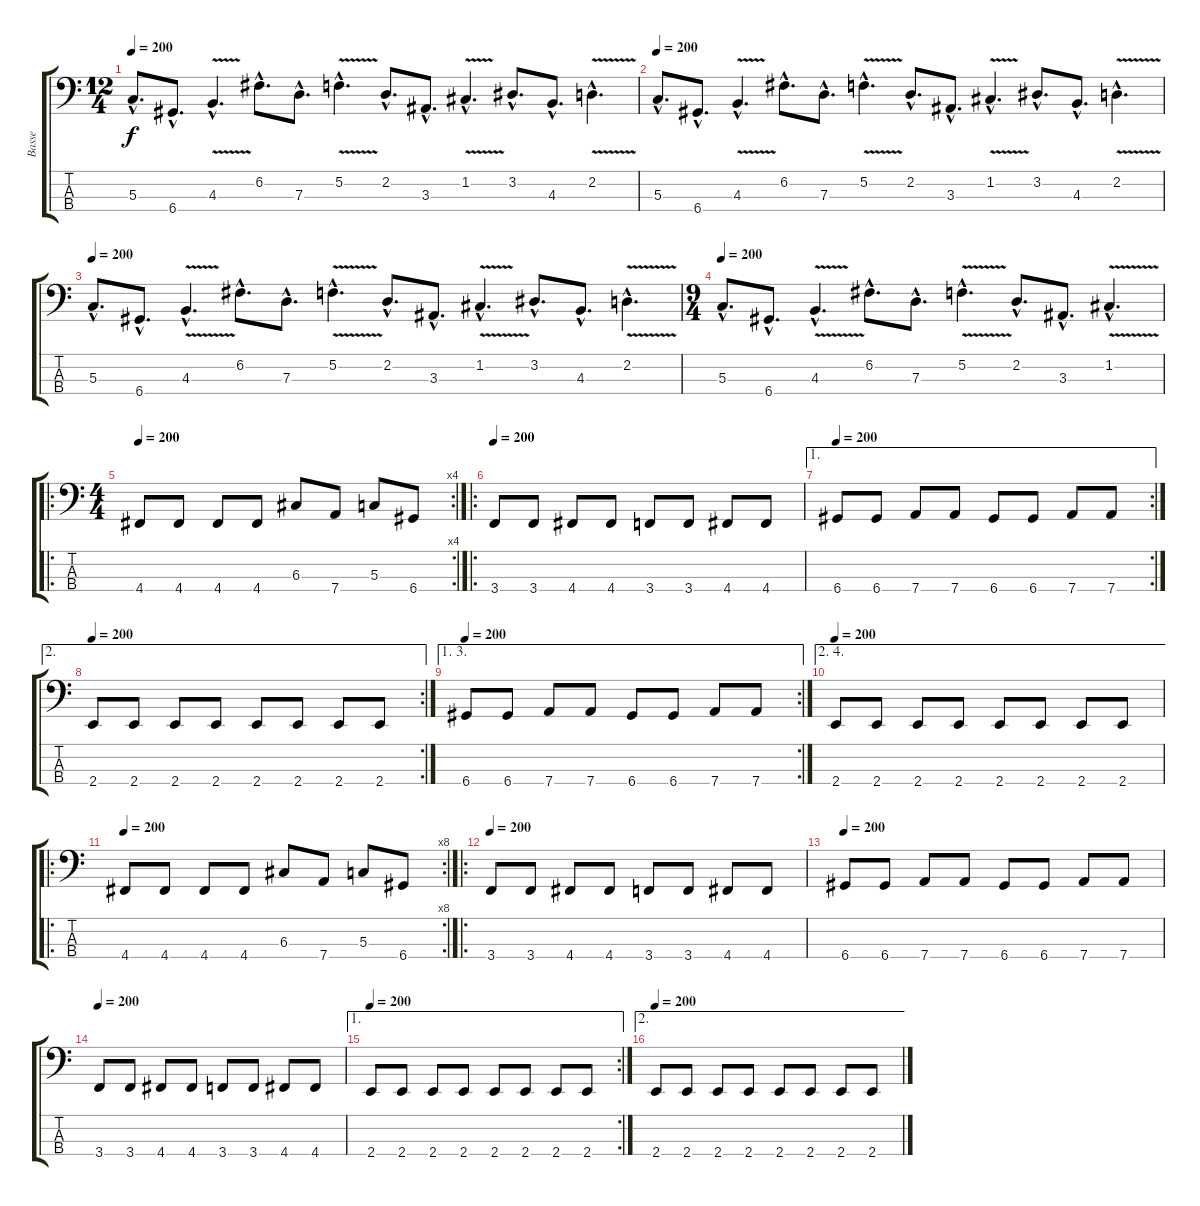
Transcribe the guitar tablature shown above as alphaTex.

\track ("Basse" "Basse") {instrument electricbasspick}
\staff {score tabs}
\tuning (F2 C2 G1 D1) {hide}
\ts (12 4)
\tempo 220
\tempo 200
\clef f4
\ks c
5.3{hac}.8{d dy f} 6.4{hac}.8{d} 4.3{v hac}.4{d} 6.2{hac}.8{d} 7.3{hac}.8{d} 5.2{v hac}.4{d} 2.2{hac}.8{d} 3.3{hac}.8{d} 1.2{v hac}.4{d} 3.2{hac}.8{d} 4.3{hac}.8{d} 2.2{v hac}.4{d} |
\tempo 220
\tempo 200
5.3{hac}.8{d} 6.4{hac}.8{d} 4.3{v hac}.4{d} 6.2{hac}.8{d} 7.3{hac}.8{d} 5.2{v hac}.4{d} 2.2{hac}.8{d} 3.3{hac}.8{d} 1.2{v hac}.4{d} 3.2{hac}.8{d} 4.3{hac}.8{d} 2.2{v hac}.4{d} |
\tempo 220
\tempo 200
5.3{hac}.8{d} 6.4{hac}.8{d} 4.3{v hac}.4{d} 6.2{hac}.8{d} 7.3{hac}.8{d} 5.2{v hac}.4{d} 2.2{hac}.8{d} 3.3{hac}.8{d} 1.2{v hac}.4{d} 3.2{hac}.8{d} 4.3{hac}.8{d} 2.2{v hac}.4{d} |
\ts (9 4)
\tempo 200
5.3{hac}.8{d} 6.4{hac}.8{d} 4.3{v hac}.4{d} 6.2{hac}.8{d} 7.3{hac}.8{d} 5.2{v hac}.4{d} 2.2{hac}.8{d} 3.3{hac}.8{d} 1.2{v hac}.4{d} |
\ro
\rc 4
\ts (4 4)
\tempo 200
4.4.8 4.4.8 4.4.8 4.4.8 6.3.8 7.4.8 5.3.8 6.4.8 |
\ro
\tempo 200
3.4.8 3.4.8 4.4.8 4.4.8 3.4.8 3.4.8 4.4.8 4.4.8 |
\ae 1
\rc 2
\tempo 200
6.4.8 6.4.8 7.4.8 7.4.8 6.4.8 6.4.8 7.4.8 7.4.8 |
\ae 2
\rc 2
\tempo 200
2.4.8 2.4.8 2.4.8 2.4.8 2.4.8 2.4.8 2.4.8 2.4.8 |
\ae (1 3)
\rc 2
\tempo 200
6.4.8 6.4.8 7.4.8 7.4.8 6.4.8 6.4.8 7.4.8 7.4.8 |
\ae (2 4)
\tempo 200
2.4.8 2.4.8 2.4.8 2.4.8 2.4.8 2.4.8 2.4.8 2.4.8 |
\ro
\rc 8
\tempo 200
4.4.8 4.4.8 4.4.8 4.4.8 6.3.8 7.4.8 5.3.8 6.4.8 |
\ro
\tempo 200
3.4.8 3.4.8 4.4.8 4.4.8 3.4.8 3.4.8 4.4.8 4.4.8 |
\tempo 200
6.4.8 6.4.8 7.4.8 7.4.8 6.4.8 6.4.8 7.4.8 7.4.8 |
\tempo 200
3.4.8 3.4.8 4.4.8 4.4.8 3.4.8 3.4.8 4.4.8 4.4.8 |
\ae 1
\rc 2
\tempo 200
2.4.8 2.4.8 2.4.8 2.4.8 2.4.8 2.4.8 2.4.8 2.4.8 |
\ae 2
\tempo 200
2.4.8 2.4.8 2.4.8 2.4.8 2.4.8 2.4.8 2.4.8 2.4.8
